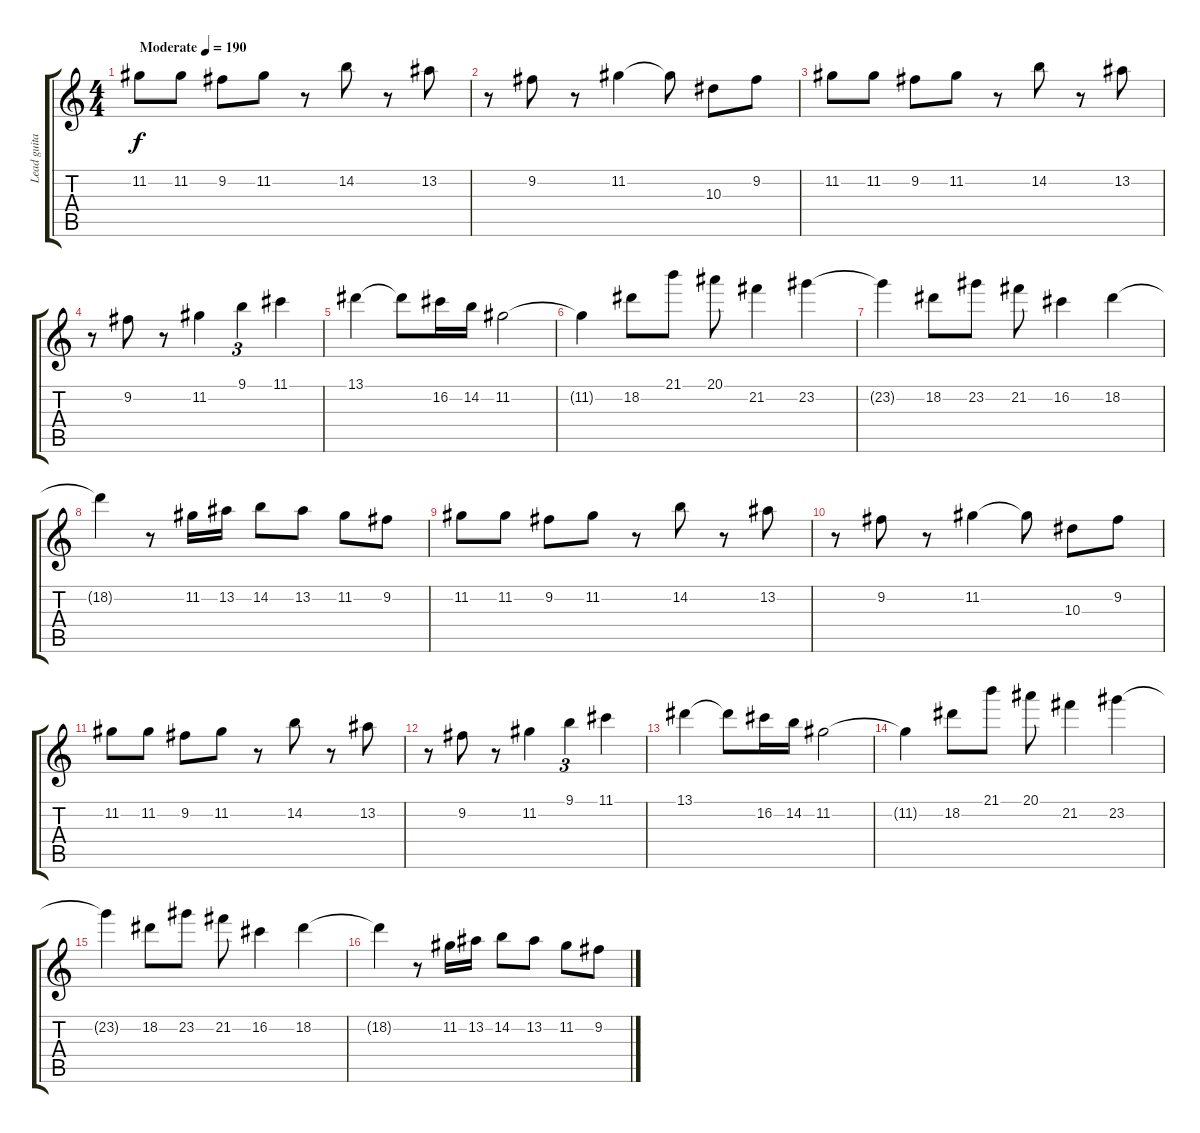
\track ("Lead guitar" "Lead guita") {instrument overdrivenguitar}
\staff {score tabs}
\tuning (D4 A3 F3 C3 G2 D2) {hide}
\ts (4 4)
\tempo (190 "Moderate")
\clef g2
\ks c
11.2.8{dy f instrument overdrivenguitar} 11.2.8 9.2.8 11.2.8 r.8 14.2.8 r.8 13.2.8 |
r.8 9.2.8 r.8 11.2.4 11.2{t}.8 10.3.8 9.2.8 |
11.2.8 11.2.8 9.2.8 11.2.8 r.8 14.2.8 r.8 13.2.8 |
r.8 9.2.8 r.8 11.2.4 9.1.4{tu (3 2)} 11.1.4 |
13.1.4 13.1{t}.8 16.2.16 14.2.16 11.2.2 |
11.2{t}.4 18.2.8 21.1.8 20.1.8 21.2.4 23.2.4 |
23.2{t}.4 18.2.8 23.2.8 21.2.8 16.2.4 18.2.4 |
18.2{t}.4 r.8 11.2.16 13.2.16 14.2.8 13.2.8 11.2.8 9.2.8 |
11.2.8 11.2.8 9.2.8 11.2.8 r.8 14.2.8 r.8 13.2.8 |
r.8 9.2.8 r.8 11.2.4 11.2{t}.8 10.3.8 9.2.8 |
11.2.8 11.2.8 9.2.8 11.2.8 r.8 14.2.8 r.8 13.2.8 |
r.8 9.2.8 r.8 11.2.4 9.1.4{tu (3 2)} 11.1.4 |
13.1.4 13.1{t}.8 16.2.16 14.2.16 11.2.2 |
11.2{t}.4 18.2.8 21.1.8 20.1.8 21.2.4 23.2.4 |
23.2{t}.4 18.2.8 23.2.8 21.2.8 16.2.4 18.2.4 |
18.2{t}.4 r.8 11.2.16 13.2.16 14.2.8 13.2.8 11.2.8 9.2.8
